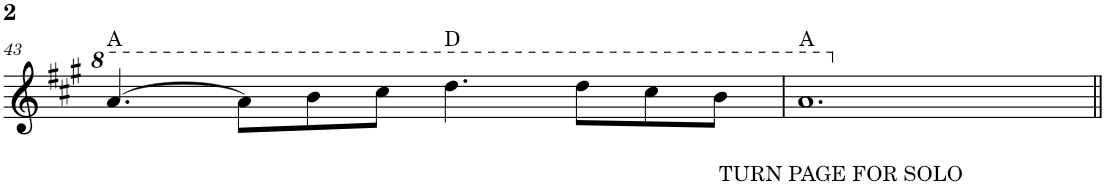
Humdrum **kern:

**kern	**harte
*part1	*part1
*staff1	*
*I"Piano	*
*I'Pno.	*
!!LO:PB:g=z
*clefG2	*
*k[f#c#g#]	*
*M12/8	*
=43	=43
[4.aa/	A:maj
8aa\L]	.
8bb\	.
8ccc#\J	.
4.ddd\	D:maj
8ddd\L	.
8ccc#\	.
8bb\J	.
=44	=44
!LO:TX:b:t=TURN PAGE FOR SOLO	!
1.aa	A:maj
=||	=||
*-	*-
